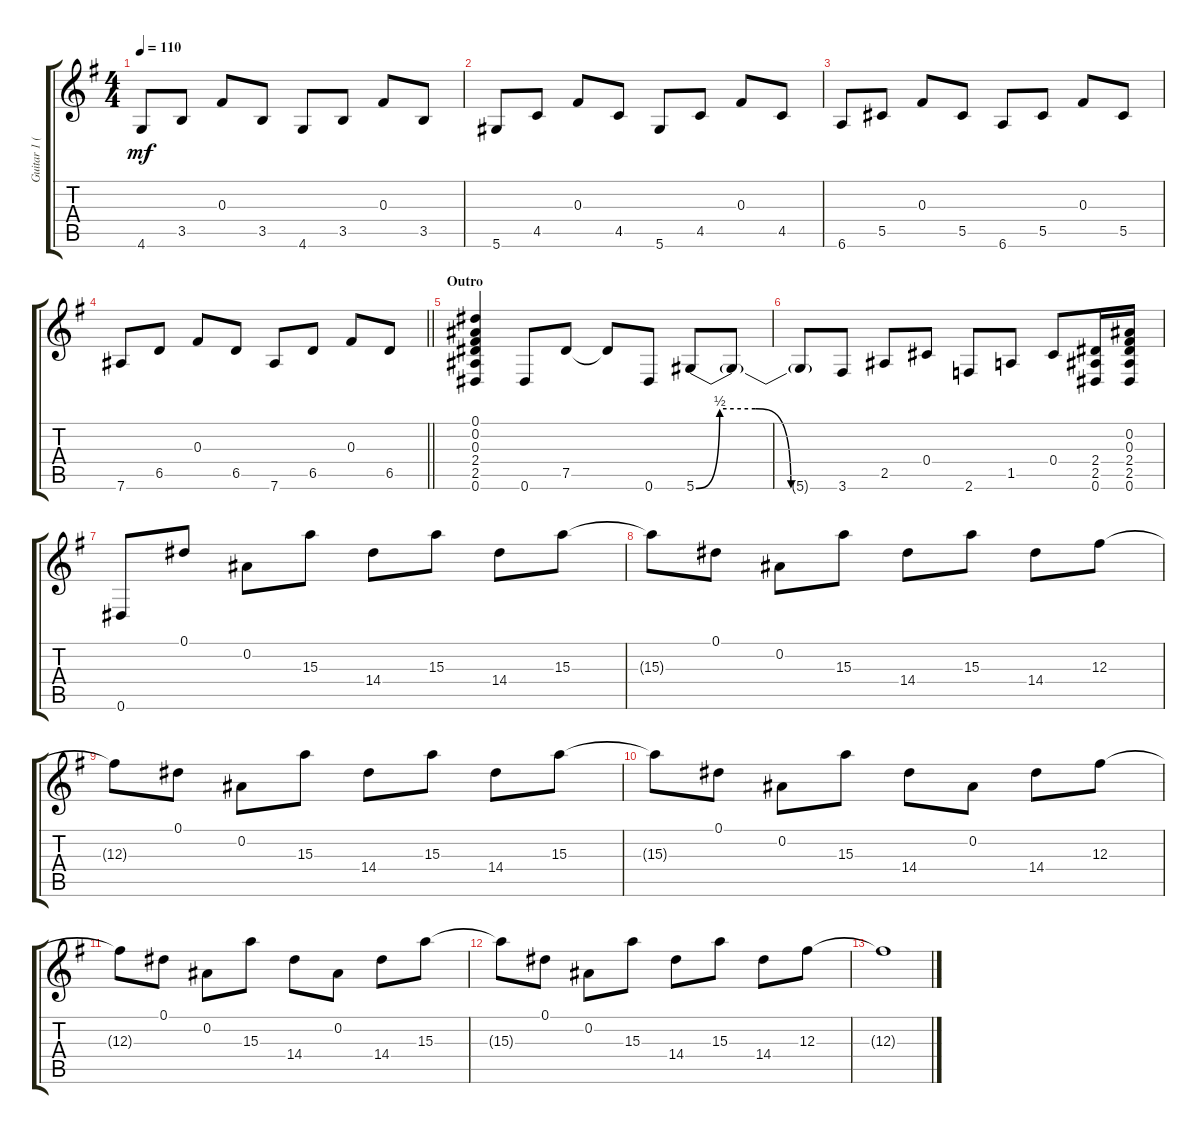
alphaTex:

\track ("Guitar 1 (Jerry)" "Guitar 1 (") {instrument acousticguitarsteel}
\staff {score tabs}
\tuning (Eb4 Bb3 Gb3 Db3 Ab2 Eb2) {hide}
\ts (4 4)
\tempo 110
\clef g2
\ks g
4.6.8{dy mf} 3.5.8 0.3.8 3.5.8 4.6.8 3.5.8 0.3.8 3.5.8 |
5.6.8 4.5.8 0.3.8 4.5.8 5.6.8 4.5.8 0.3.8 4.5.8 |
6.6.8 5.5.8 0.3.8 5.5.8 6.6.8 5.5.8 0.3.8 5.5.8 |
\barLineRight lightlight
7.6.8 6.5.8 0.3.8 6.5.8 7.6.8 6.5.8 0.3.8 6.5.8 |
\section ("" "Outro")
(0.1 0.2 0.3 2.4 2.5 0.6).4 0.6.8 7.5.8 7.5{t}.8 0.6.8 5.6{be (custom 0 0 10 2 25 2 40 0 60 0)}.8 5.6{t}.8 |
5.6{t}.8 3.6.8 2.5.8 0.4.8 2.6.8 1.5.8 0.4.8 (2.4 2.5 0.6).16 (0.2 0.3 2.4 2.5 0.6).16 |
0.6.8 0.1.8 0.2.8 15.3.8 14.4.8 15.3.8 14.4.8 15.3.8 |
15.3{t}.8 0.1.8 0.2.8 15.3.8 14.4.8 15.3.8 14.4.8 12.3.8 |
12.3{t}.8 0.1.8 0.2.8 15.3.8 14.4.8 15.3.8 14.4.8 15.3.8 |
15.3{t}.8 0.1.8 0.2.8 15.3.8 14.4.8 0.2.8 14.4.8 12.3.8 |
12.3{t}.8 0.1.8 0.2.8 15.3.8 14.4.8 0.2.8 14.4.8 15.3.8 |
15.3{t}.8 0.1.8 0.2.8 15.3.8 14.4.8 15.3.8 14.4.8 12.3.8 |
12.3{t}.1
